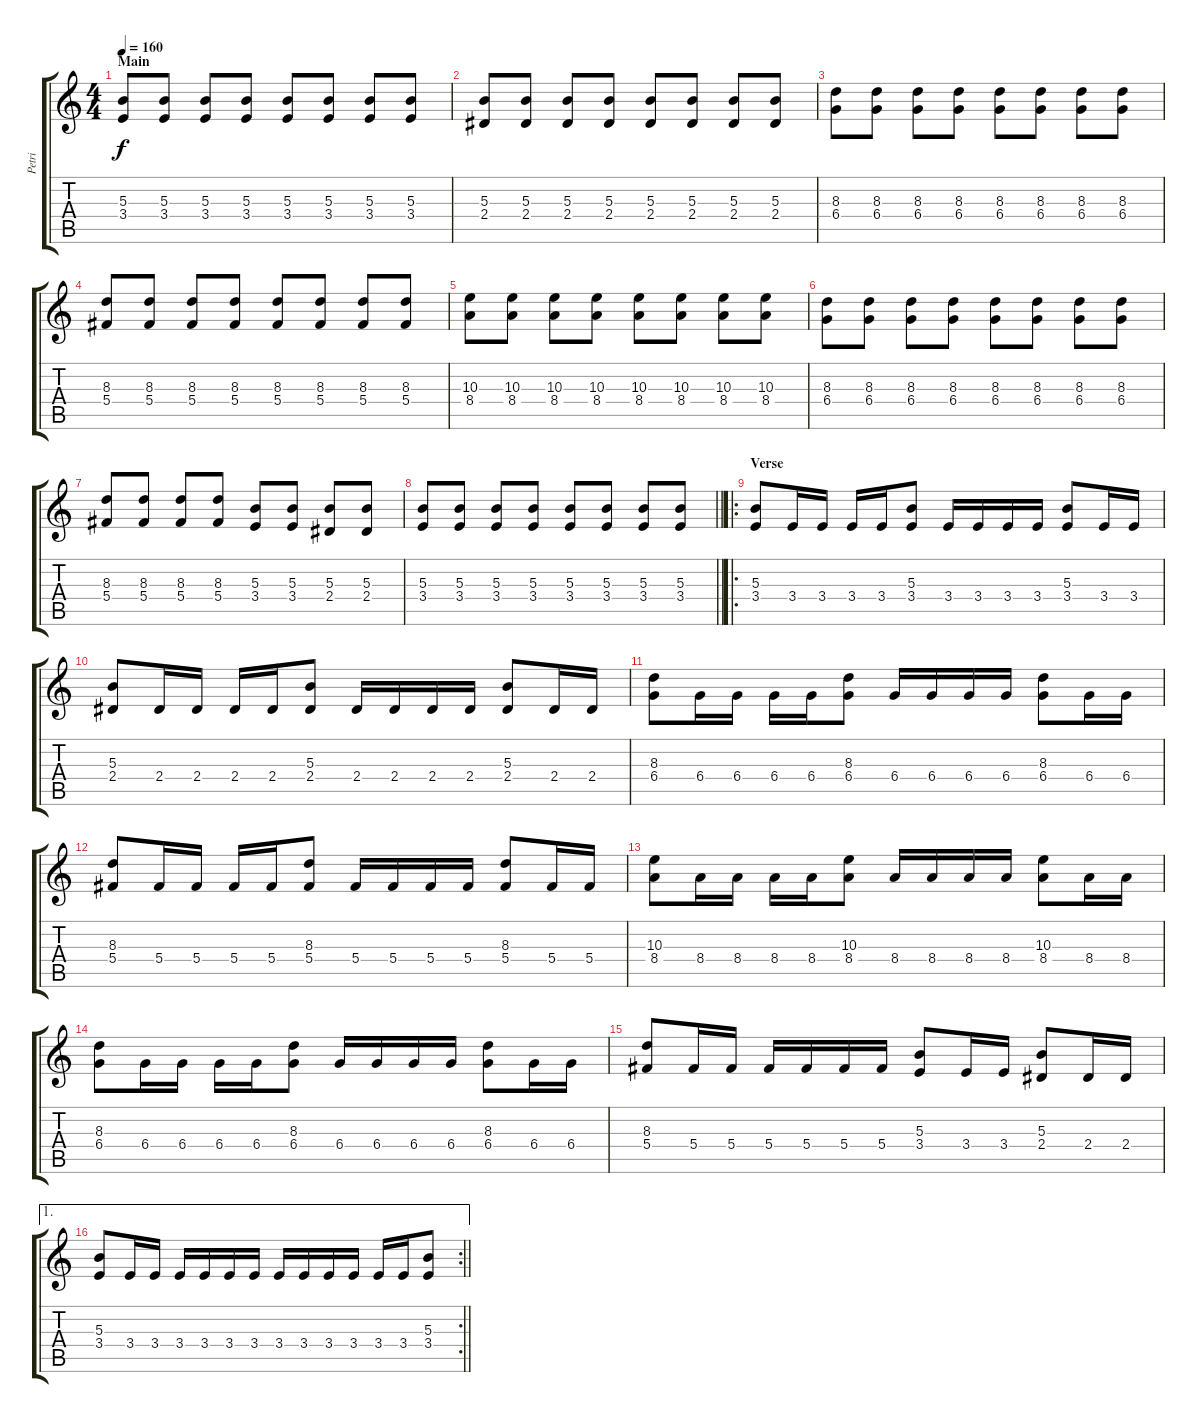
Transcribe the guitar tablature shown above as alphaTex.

\track ("Petri" "Petri") {instrument distortionguitar}
\staff {score tabs}
\tuning (Eb4 Bb3 Gb3 Db3 Ab2 Eb2) {hide}
\ts (4 4)
\section ("" "Main")
\tempo 160
\clef g2
\ks c
(5.3 3.4).8{dy f} (5.3 3.4).8 (5.3 3.4).8 (5.3 3.4).8 (5.3 3.4).8 (5.3 3.4).8 (5.3 3.4).8 (5.3 3.4).8 |
(5.3 2.4).8 (5.3 2.4).8 (5.3 2.4).8 (5.3 2.4).8 (5.3 2.4).8 (5.3 2.4).8 (5.3 2.4).8 (5.3 2.4).8 |
(8.3 6.4).8 (8.3 6.4).8 (8.3 6.4).8 (8.3 6.4).8 (8.3 6.4).8 (8.3 6.4).8 (8.3 6.4).8 (8.3 6.4).8 |
(8.3 5.4).8 (8.3 5.4).8 (8.3 5.4).8 (8.3 5.4).8 (8.3 5.4).8 (8.3 5.4).8 (8.3 5.4).8 (8.3 5.4).8 |
(10.3 8.4).8 (10.3 8.4).8 (10.3 8.4).8 (10.3 8.4).8 (10.3 8.4).8 (10.3 8.4).8 (10.3 8.4).8 (10.3 8.4).8 |
(8.3 6.4).8 (8.3 6.4).8 (8.3 6.4).8 (8.3 6.4).8 (8.3 6.4).8 (8.3 6.4).8 (8.3 6.4).8 (8.3 6.4).8 |
(8.3 5.4).8 (8.3 5.4).8 (8.3 5.4).8 (8.3 5.4).8 (5.3 3.4).8 (5.3 3.4).8 (5.3 2.4).8 (5.3 2.4).8 |
\barLineRight lightlight
(5.3 3.4).8 (5.3 3.4).8 (5.3 3.4).8 (5.3 3.4).8 (5.3 3.4).8 (5.3 3.4).8 (5.3 3.4).8 (5.3 3.4).8 |
\ro
\section ("" "Verse")
(5.3 3.4).8 3.4.16 3.4.16 3.4.16 3.4.16 (5.3 3.4).8 3.4.16 3.4.16 3.4.16 3.4.16 (5.3 3.4).8 3.4.16 3.4.16 |
(5.3 2.4).8 2.4.16 2.4.16 2.4.16 2.4.16 (5.3 2.4).8 2.4.16 2.4.16 2.4.16 2.4.16 (5.3 2.4).8 2.4.16 2.4.16 |
(8.3 6.4).8 6.4.16 6.4.16 6.4.16 6.4.16 (8.3 6.4).8 6.4.16 6.4.16 6.4.16 6.4.16 (8.3 6.4).8 6.4.16 6.4.16 |
(8.3 5.4).8 5.4.16 5.4.16 5.4.16 5.4.16 (8.3 5.4).8 5.4.16 5.4.16 5.4.16 5.4.16 (8.3 5.4).8 5.4.16 5.4.16 |
(10.3 8.4).8 8.4.16 8.4.16 8.4.16 8.4.16 (10.3 8.4).8 8.4.16 8.4.16 8.4.16 8.4.16 (10.3 8.4).8 8.4.16 8.4.16 |
(8.3 6.4).8 6.4.16 6.4.16 6.4.16 6.4.16 (8.3 6.4).8 6.4.16 6.4.16 6.4.16 6.4.16 (8.3 6.4).8 6.4.16 6.4.16 |
(8.3 5.4).8 5.4.16 5.4.16 5.4.16 5.4.16 5.4.16 5.4.16 (5.3 3.4).8 3.4.16 3.4.16 (5.3 2.4).8 2.4.16 2.4.16 |
\ae 1
\rc 2
\barLineRight lightlight
(5.3 3.4).8 3.4.16 3.4.16 3.4.16 3.4.16 3.4.16 3.4.16 3.4.16 3.4.16 3.4.16 3.4.16 3.4.16 3.4.16 (5.3 3.4).8
